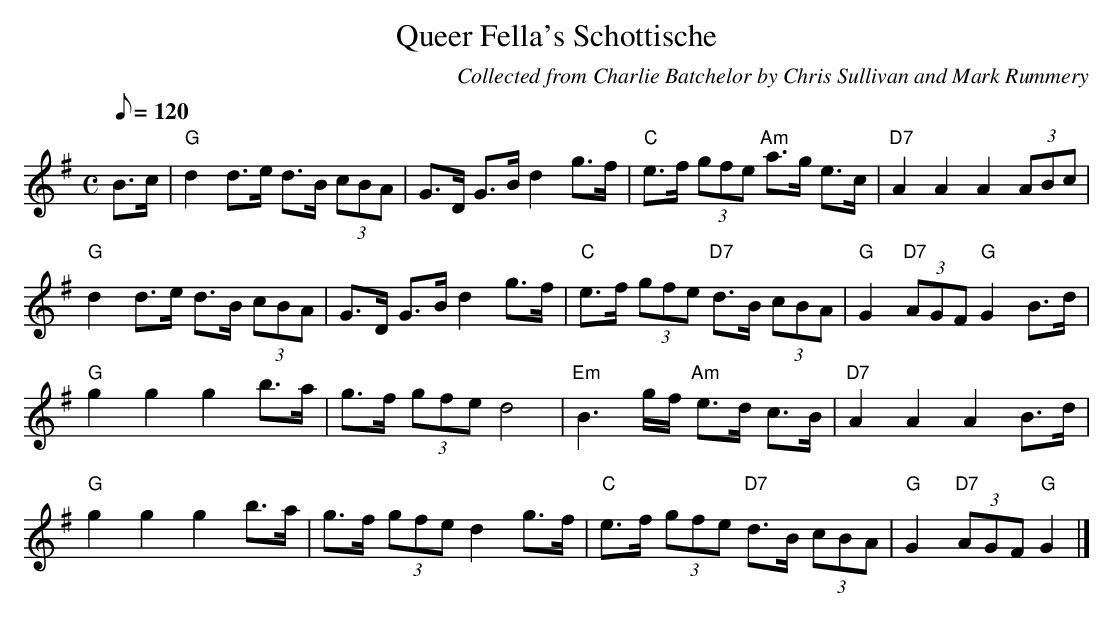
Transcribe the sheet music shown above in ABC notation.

X:1
T:Queer Fella's Schottische
C:Collected from Charlie Batchelor by Chris Sullivan and Mark Rummery
M:C
L:1/8
Q:120
K:G
B>c|"G"d2d>e d>B (3cBA|G>D G>Bd2g>f|"C"e>f (3gfe "Am"a>g e>c|"D7"A2A2A2(3ABc|
"G"d2d>e d>B (3cBA|G>D G>Bd2g>f|"C"e>f (3gfe "D7"d>B (3cBA|"G"G2"D7"(3AGF "G"G2B>d|
"G"g2g2g2b>a|g>f (3gfe d4|"Em"B3g/f/ "Am"e>d c>B|"D7"A2A2A2B>d|
"G"g2g2g2b>a|g>f (3gfe d2g>f|"C"e>f (3gfe "D7"d>B (3cBA|"G"G2"D7"(3AGF "G"G2|]
